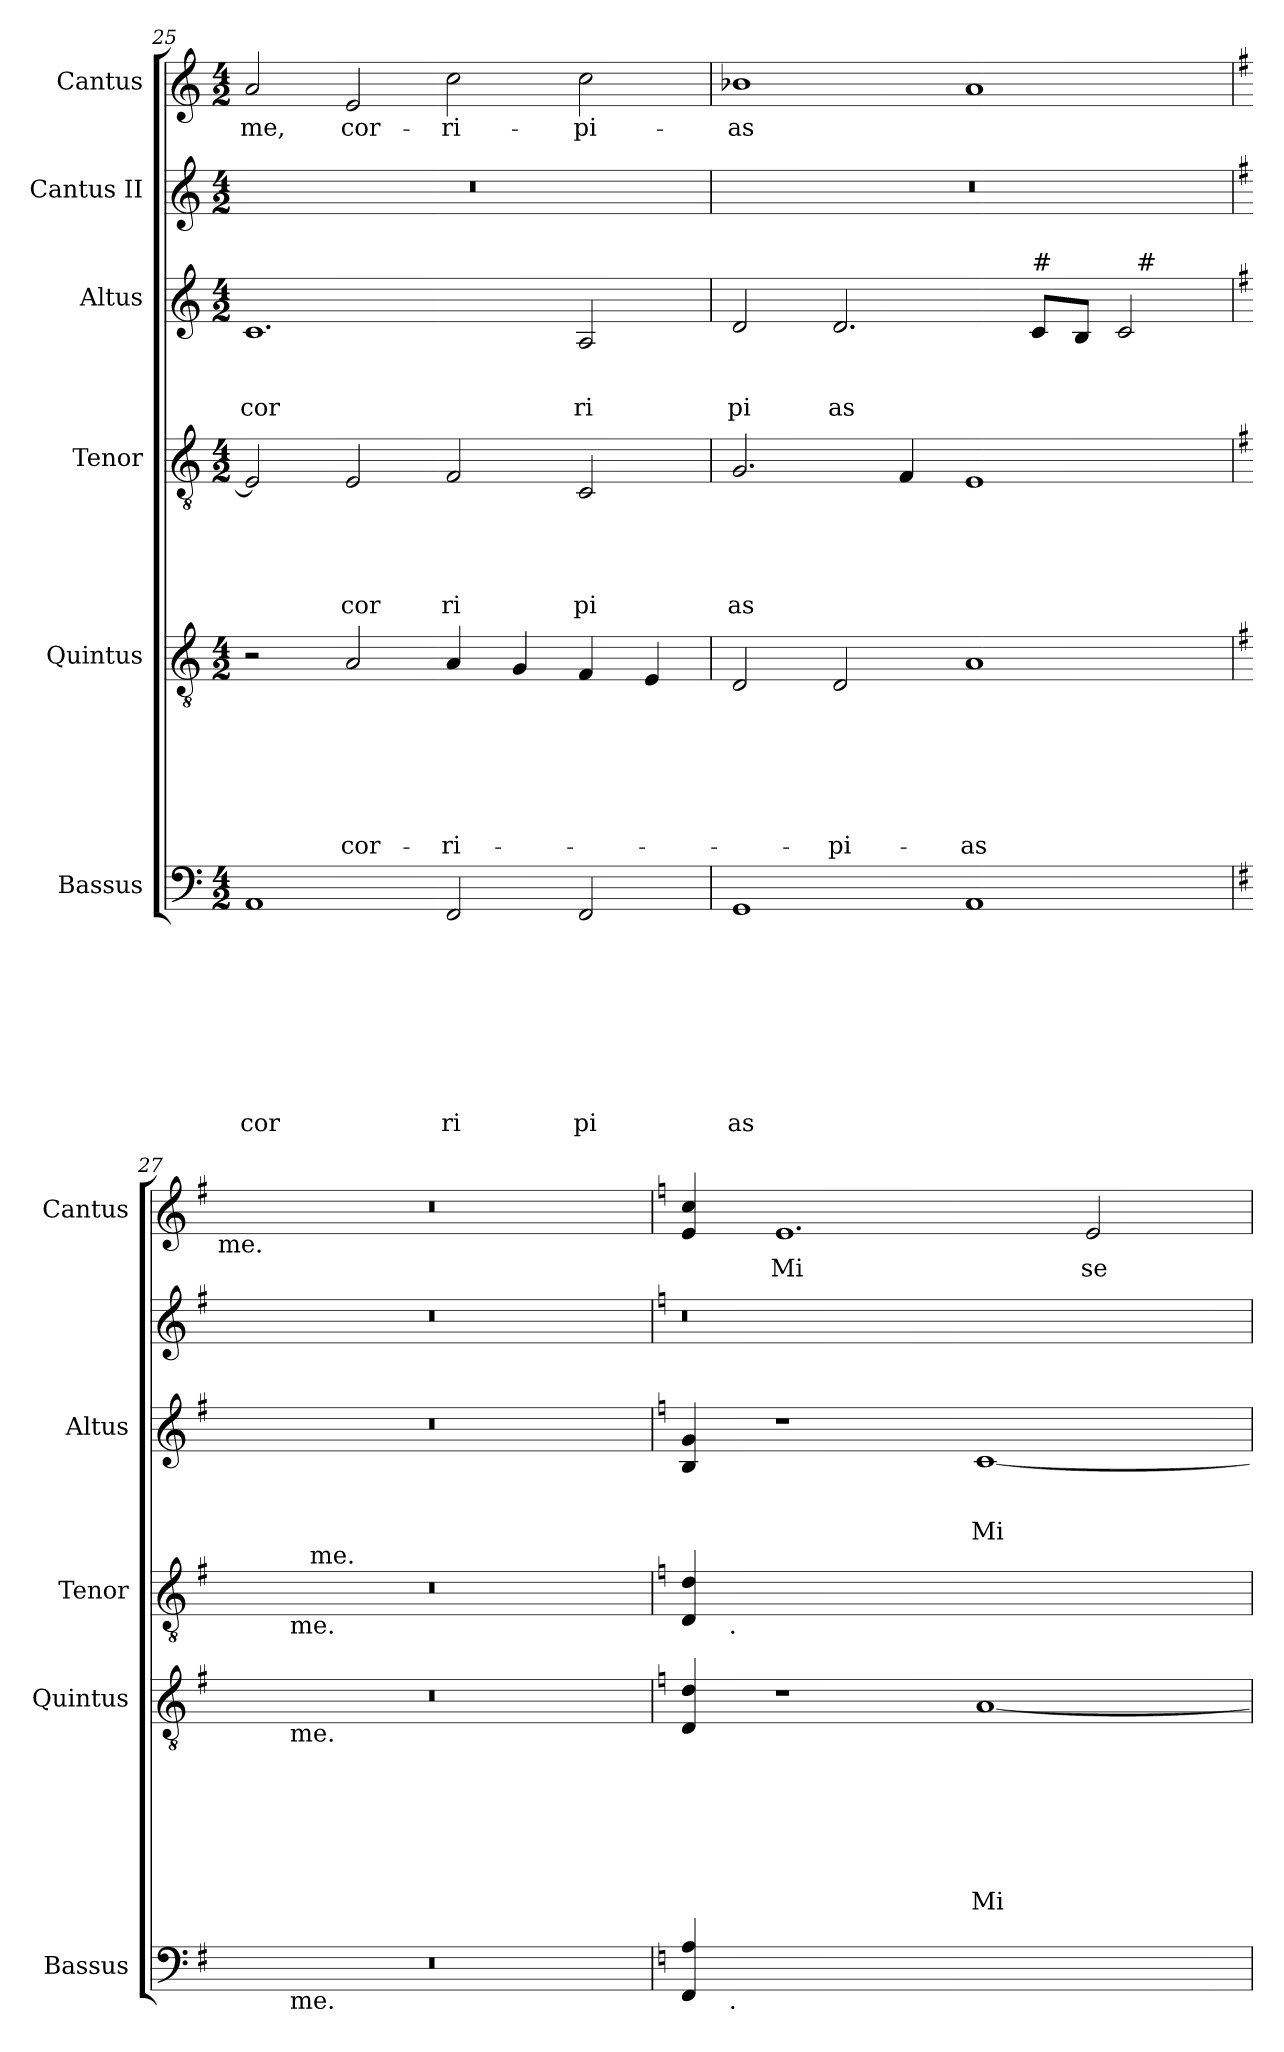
**kern	**text	**text	**text	**text	**text	**text	**text	**text	**text	**kern	**text	**text	**text	**text	**text	**text	**text	**kern	**text	**text	**text	**text	**text	**kern	**text	**text	**text	**kern	**kern	**text
*part6	*part6	*part6	*part6	*part6	*part6	*part6	*part6	*part6	*part6	*part5	*part5	*part5	*part5	*part5	*part5	*part5	*part5	*part4	*part4	*part4	*part4	*part4	*part4	*part3	*part3	*part3	*part3	*part2	*part1	*part1
*staff6	*staff6	*staff6	*staff6	*staff6	*staff6	*staff6	*staff6	*staff6	*staff6	*staff5	*staff5	*staff5	*staff5	*staff5	*staff5	*staff5	*staff5	*staff4	*staff4	*staff4	*staff4	*staff4	*staff4	*staff3	*staff3	*staff3	*staff3	*staff2	*staff1	*staff1
*I"Bassus	*	*	*	*	*	*	*	*	*	*I"Quintus	*	*	*	*	*	*	*	*I"Tenor	*	*	*	*	*	*I"Altus	*	*	*	*I"Cantus II	*I"Cantus	*
*I'Bassus	*	*	*	*	*	*	*	*	*	*I'Quintus	*	*	*	*	*	*	*	*I'Tenor	*	*	*	*	*	*I'Altus	*	*	*	*	*I'Cantus	*
*clefF4	*	*	*	*	*	*	*	*	*	*clefGv2	*	*	*	*	*	*	*	*clefGv2	*	*	*	*	*	*clefG2	*	*	*	*clefG2	*clefG2	*
*k[]	*	*	*	*	*	*	*	*	*	*k[]	*	*	*	*	*	*	*	*k[]	*	*	*	*	*	*k[]	*	*	*	*k[]	*k[]	*
*C:	*	*	*	*	*	*	*	*	*	*C:	*	*	*	*	*	*	*	*C:	*	*	*	*	*	*C:	*	*	*	*C:	*C:	*
*M4/2	*	*	*	*	*	*	*	*	*	*M4/2	*	*	*	*	*	*	*	*M4/2	*	*	*	*	*	*M4/2	*	*	*	*M4/2	*M4/2	*
=25	=25	=25	=25	=25	=25	=25	=25	=25	=25	=25	=25	=25	=25	=25	=25	=25	=25	=25	=25	=25	=25	=25	=25	=25	=25	=25	=25	=25	=25	=25
!	!	!	!	!	!	!	!	!	!LO:LY:b	!	!	!	!	!	!	!	!	!	!	!	!	!	!	!	!	!	!LO:LY:b	!	!	!LO:LY:b
1AA	.	.	.	.	.	.	.	.	cor	2r	.	.	.	.	.	.	.	2E/]	.	.	.	.	.	1.c	.	.	cor	0r	2a/	me,
!	!	!	!	!	!	!	!	!	!	!	!	!	!	!	!	!	!LO:LY:b	!	!	!	!	!	!LO:LY:b	!	!	!	!	!	!	!LO:LY:b
.	.	.	.	.	.	.	.	.	.	2A/	.	.	.	.	.	.	cor-	2E/	.	.	.	.	cor	.	.	.	.	.	2e/	cor-
!	!	!	!	!	!	!	!	!	!LO:LY:b	!	!	!	!	!	!	!	!LO:LY:b	!	!	!	!	!	!LO:LY:b	!	!	!	!	!	!	!LO:LY:b
2FF/	.	.	.	.	.	.	.	.	ri	4A/	.	.	.	.	.	.	-ri-	2F/	.	.	.	.	ri	.	.	.	.	.	2cc\	-ri-
.	.	.	.	.	.	.	.	.	.	4G/	.	.	.	.	.	.	.	.	.	.	.	.	.	.	.	.	.	.	.	.
!	!	!	!	!	!	!	!	!	!LO:LY:b	!	!	!	!	!	!	!	!	!	!	!	!	!	!LO:LY:b	!	!	!	!LO:LY:b	!	!	!LO:LY:b
2FF/	.	.	.	.	.	.	.	.	pi	4F/	.	.	.	.	.	.	.	2C/	.	.	.	.	pi	2A/	.	.	ri	.	2cc\	-pi-
.	.	.	.	.	.	.	.	.	.	4E/	.	.	.	.	.	.	.	.	.	.	.	.	.	.	.	.	.	.	.	.
=26	=26	=26	=26	=26	=26	=26	=26	=26	=26	=26	=26	=26	=26	=26	=26	=26	=26	=26	=26	=26	=26	=26	=26	=26	=26	=26	=26	=26	=26	=26
!	!	!	!	!	!	!	!	!	!LO:LY:b	!	!	!	!	!	!	!	!	!	!	!	!	!	!LO:LY:b	!	!	!	!LO:LY:b	!	!	!LO:LY:b
*	*	*	*	*	*	*	*	*	*	*	*	*	*	*	*	*	*	*	*	*	*	*	*	*^	*	*	*	*	*	*
1GG	.	.	.	.	.	.	.	.	as	2D/	.	.	.	.	.	.	.	2.G/	.	.	.	.	as	2d/	1ryy	.	.	pi	0r	1b-X	-as
!	!	!	!	!	!	!	!	!	!	!	!	!	!	!	!	!	!LO:LY:b	!	!	!	!	!	!	!	!	!	!	!LO:LY:b	!	!	!
.	.	.	.	.	.	.	.	.	.	2D/	.	.	.	.	.	.	-pi-	.	.	.	.	.	.	2.d/	.	.	.	as	.	.	.
.	.	.	.	.	.	.	.	.	.	.	.	.	.	.	.	.	.	4F/	.	.	.	.	.	.	.	.	.	.	.	.	.
!	!	!	!	!	!	!	!	!	!	!	!	!	!	!	!	!	!LO:LY:b	!	!	!	!	!	!	!	!	!	!	!	!	!	!
1AA	.	.	.	.	.	.	.	.	.	1A	.	.	.	.	.	.	-as	1E	.	.	.	.	.	.	2ryy	.	.	.	.	1a	.
!	!	!	!	!	!	!	!	!	!	!	!	!	!	!	!	!	!	!	!	!	!	!	!	!LO:TX:a:t=#	!	!	!	!	!	!	!
.	.	.	.	.	.	.	.	.	.	.	.	.	.	.	.	.	.	.	.	.	.	.	.	8c/L	.	.	.	.	.	.	.
.	.	.	.	.	.	.	.	.	.	.	.	.	.	.	.	.	.	.	.	.	.	.	.	8B/J	.	.	.	.	.	.	.
.	.	.	.	.	.	.	.	.	.	.	.	.	.	.	.	.	.	.	.	.	.	.	.	2c/	32ryy	.	.	.	.	.	.
!	!	!	!	!	!	!	!	!	!	!	!	!	!	!	!	!	!	!	!	!	!	!	!	!	!LO:TX:a:t=#	!	!	!	!	!	!
.	.	.	.	.	.	.	.	.	.	.	.	.	.	.	.	.	.	.	.	.	.	.	.	.	4...ryy	.	.	.	.	.	.
*	*	*	*	*	*	*	*	*	*	*	*	*	*	*	*	*	*	*	*	*	*	*	*	*v	*v	*	*	*	*	*	*
=27	=27	=27	=27	=27	=27	=27	=27	=27	=27	=27	=27	=27	=27	=27	=27	=27	=27	=27	=27	=27	=27	=27	=27	=27	=27	=27	=27	=27	=27	=27
*k[f#]	*	*	*	*	*	*	*	*	*	*k[f#]	*	*	*	*	*	*	*	*k[f#]	*	*	*	*	*	*k[f#]	*	*	*	*k[f#]	*k[f#]	*
*G:	*	*	*	*	*	*	*	*	*	*G:	*	*	*	*	*	*	*	*G:	*	*	*	*	*	*G:	*	*	*	*G:	*G:	*
*	*	*	*	*	*	*	*	*	*	*	*	*	*	*	*	*	*	*	*	*	*	*	*	*^	*	*	*	*	*	*
!	!	!	!	!	!	!	!	!	!	!	!	!	!	!	!	!	!	!	!	!	!	!	!	!	!	!	!	!	!	!LO:TX:b:t=me.	!
*^	*	*	*	*	*	*	*	*	*	*^	*	*	*	*	*	*	*	*^	*	*	*	*	*	*	*	*	*	*	*	*	*
*	*	*	*	*	*	*	*	*	*	*	*	*	*	*	*	*	*	*	*	*	*^	*	*	*	*	*	*v	*v	*	*	*	*	*	*
0r	4ryy	.	.	.	.	.	.	.	.	.	0r	4ryy	.	.	.	.	.	.	.	0r	4ryy	4ryy	.	.	.	.	.	0r	.	.	.	0r	0r	.
!	!	!	!	!	!	!	!	!	!	!	!	!	!	!	!	!	!	!	!	!	!LO:TX:b:t=me.	!	!	!	!	!	!	!	!	!	!	!	!	!
!	!	!	!	!	!	!	!	!	!	!	!	!LO:TX:b:t=me.	!	!	!	!	!	!	!	!	!	!	!	!	!	!	!	!	!	!	!	!	!	!
!	!LO:TX:b:t=me.	!	!	!	!	!	!	!	!	!	!	!	!	!	!	!	!	!	!	!	!	!	!	!	!	!	!	!	!	!	!	!	!	!
.	1..ryy	.	.	.	.	.	.	.	.	.	.	1..ryy	.	.	.	.	.	.	.	.	1..ryy	32ryy	.	.	.	.	.	.	.	.	.	.	.	.
!	!	!	!	!	!	!	!	!	!	!	!	!	!	!	!	!	!	!	!	!	!	!LO:TX:a:t=me.	!	!	!	!	!	!	!	!	!	!	!	!
.	.	.	.	.	.	.	.	.	.	.	.	.	.	.	.	.	.	.	.	.	.	1ryy	.	.	.	.	.	.	.	.	.	.	.	.
.	.	.	.	.	.	.	.	.	.	.	.	.	.	.	.	.	.	.	.	.	.	2ryy	.	.	.	.	.	.	.	.	.	.	.	.
.	.	.	.	.	.	.	.	.	.	.	.	.	.	.	.	.	.	.	.	.	.	8..ryy	.	.	.	.	.	.	.	.	.	.	.	.
*	*	*	*	*	*	*	*	*	*	*	*v	*v	*	*	*	*	*	*	*	*	*	*	*	*	*	*	*	*	*	*	*	*	*	*
*	*	*	*	*	*	*	*	*	*	*	*	*	*	*	*	*	*	*	*v	*v	*v	*	*	*	*	*	*	*	*	*	*	*	*
!!LO:LB:g=z
=28!	=28!	=28!	=28!	=28!	=28!	=28!	=28!	=28!	=28!	=28!	=28!	=28!	=28!	=28!	=28!	=28!	=28!	=28!	=28!	=28!	=28!	=28!	=28!	=28!	=28!	=28!	=28!	=28!	=28!	=28!	=28!
*k[]	*	*	*	*	*	*	*	*	*	*	*k[]	*	*	*	*	*	*	*	*k[]	*	*	*	*	*	*k[]	*	*	*	*k[]	*k[]	*
*C:	*	*	*	*	*	*	*	*	*	*	*C:	*	*	*	*	*	*	*	*C:	*	*	*	*	*	*C:	*	*	*	*C:	*C:	*
*	*	*	*	*	*	*	*	*	*	*	*	*	*	*	*	*	*	*	*^	*	*	*	*	*	*	*	*	*	*	*	*
4FF/ 4A/	8ryy	.	.	.	.	.	.	.	.	.	4D/ 4d/	.	.	.	.	.	.	.	4D/ 4d/	8ryy	.	.	.	.	.	4B/ 4g/	.	.	.	0r	4e/ 4cc/	.
!	!	!	!	!	!	!	!	!	!	!	!	!	!	!	!	!	!	!	!	!LO:TX:b:t=.	!	!	!	!	!	!	!	!	!	!	!	!
!	!LO:TX:b:t=.	!	!	!	!	!	!	!	!	!	!	!	!	!	!	!	!	!	!	!	!	!	!	!	!	!	!	!	!	!	!	!
.	1ryy	.	.	.	.	.	.	.	.	.	.	.	.	.	.	.	.	.	.	1ryy	.	.	.	.	.	.	.	.	.	.	.	.
!	!	!	!	!	!	!	!	!	!	!	!	!	!	!	!	!	!	!	!	!	!	!	!	!	!	!	!	!	!	!	!	!LO:LY:b
0ryy	.	.	.	.	.	.	.	.	.	.	1r	.	.	.	.	.	.	.	0ryy	.	.	.	.	.	.	1r	.	.	.	.	1.e	Mi
.	1ryy	.	.	.	.	.	.	.	.	.	.	.	.	.	.	.	.	.	.	1ryy	.	.	.	.	.	.	.	.	.	.	.	.
!	!	!	!	!	!	!	!	!	!	!	!	!	!	!	!	!	!	!LO:LY:b	!	!	!	!	!	!	!	!	!	!	!LO:LY:b	!	!	!
.	.	.	.	.	.	.	.	.	.	.	[<1A	.	.	.	.	.	.	Mi	.	.	.	.	.	.	.	[<1c	.	.	Mi-	.	.	.
!	!	!	!	!	!	!	!	!	!	!	!	!	!	!	!	!	!	!	!	!	!	!	!	!	!	!	!	!	!	!	!	!LO:LY:b
.	.	.	.	.	.	.	.	.	.	.	.	.	.	.	.	.	.	.	.	.	.	.	.	.	.	.	.	.	.	.	2e/	se
.	.	.	.	.	.	.	.	.	.	.	.	.	.	.	.	.	.	.	.	.	.	.	.	.	.	.	.	.	.	4ryy	.	.
.	8ryy	.	.	.	.	.	.	.	.	.	.	.	.	.	.	.	.	.	.	8ryy	.	.	.	.	.	.	.	.	.	.	.	.
*v	*v	*	*	*	*	*	*	*	*	*	*	*	*	*	*	*	*	*	*v	*v	*	*	*	*	*	*	*	*	*	*	*	*
=	=	=	=	=	=	=	=	=	=	=	=	=	=	=	=	=	=	=	=	=	=	=	=	=	=	=	=	=	=	=
*-	*-	*-	*-	*-	*-	*-	*-	*-	*-	*-	*-	*-	*-	*-	*-	*-	*-	*-	*-	*-	*-	*-	*-	*-	*-	*-	*-	*-	*-	*-
